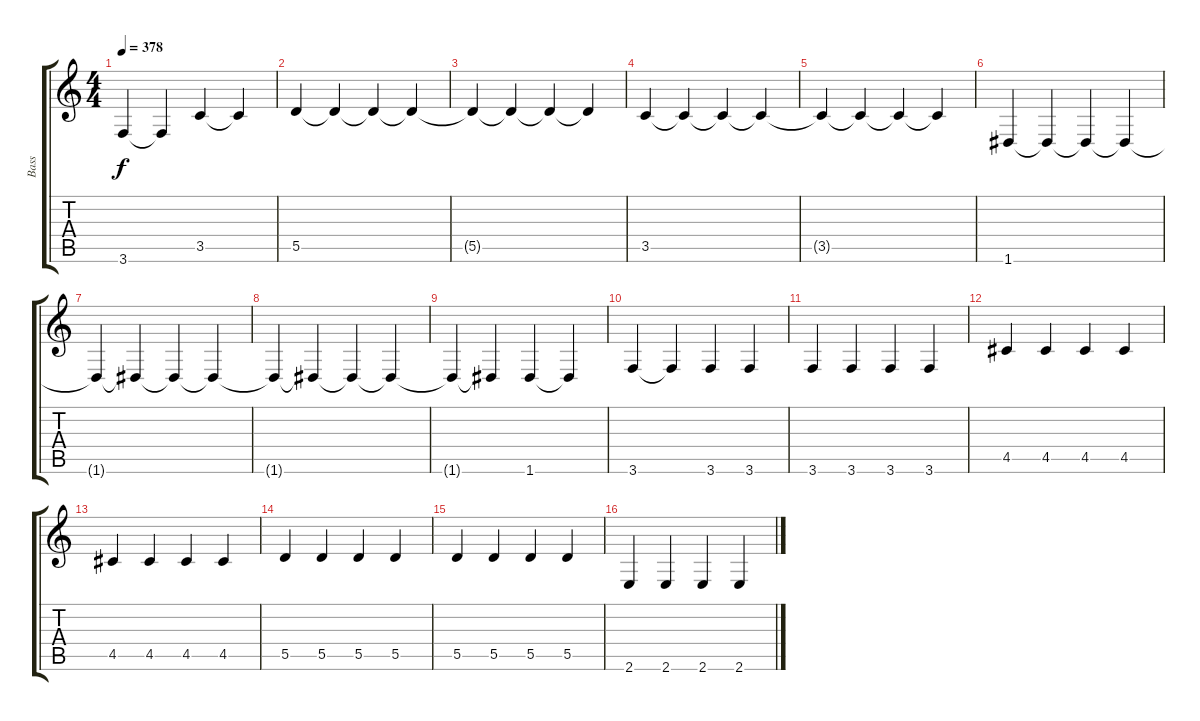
\track ("Bass" "Bass") {instrument electricbassfinger}
\staff {score tabs}
\tuning (E4 B3 G3 D3 A2 D2) {hide}
\ts (4 4)
\tempo 378
\clef g2
\ks c
3.6.4{dy f} 3.6{t}.4 3.5.4 3.5{t}.4 |
5.5.4 5.5{t}.4 5.5{t}.4 5.5{t}.4 |
5.5{t}.4 5.5{t}.4 5.5{t}.4 5.5{t}.4 |
3.5.4 3.5{t}.4 3.5{t}.4 3.5{t}.4 |
3.5{t}.4 3.5{t}.4 3.5{t}.4 3.5{t}.4 |
1.6.4 1.6{t}.4 1.6{t}.4 1.6{t}.4 |
1.6{t}.4 1.6{t}.4 1.6{t}.4 1.6{t}.4 |
1.6{t}.4 1.6{t}.4 1.6{t}.4 1.6{t}.4 |
1.6{t}.4 1.6{t}.4 1.6.4 1.6{t}.4 |
3.6.4 3.6{t}.4 3.6.4 3.6.4 |
3.6.4 3.6.4 3.6.4 3.6.4 |
4.5.4 4.5.4 4.5.4 4.5.4 |
4.5.4 4.5.4 4.5.4 4.5.4 |
5.5.4 5.5.4 5.5.4 5.5.4 |
5.5.4 5.5.4 5.5.4 5.5.4 |
2.6.4 2.6.4 2.6.4 2.6.4
